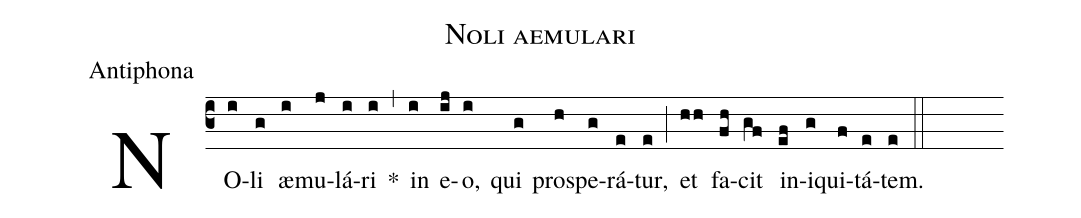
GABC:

name:Noli aemulari;
office-part:Antiphona;
%%
(c3)
NO(i)li(g) æ(i)mu(j)lá(i)ri(i) *(,)
in(i) e(ij)o,(i) qui(g) pro(h)spe(g)rá(e)tur,(e) (;)
et(hh) fa(fh)cit(gf) in(ef)i(g)qui(f)tá(e)tem.(e::)
